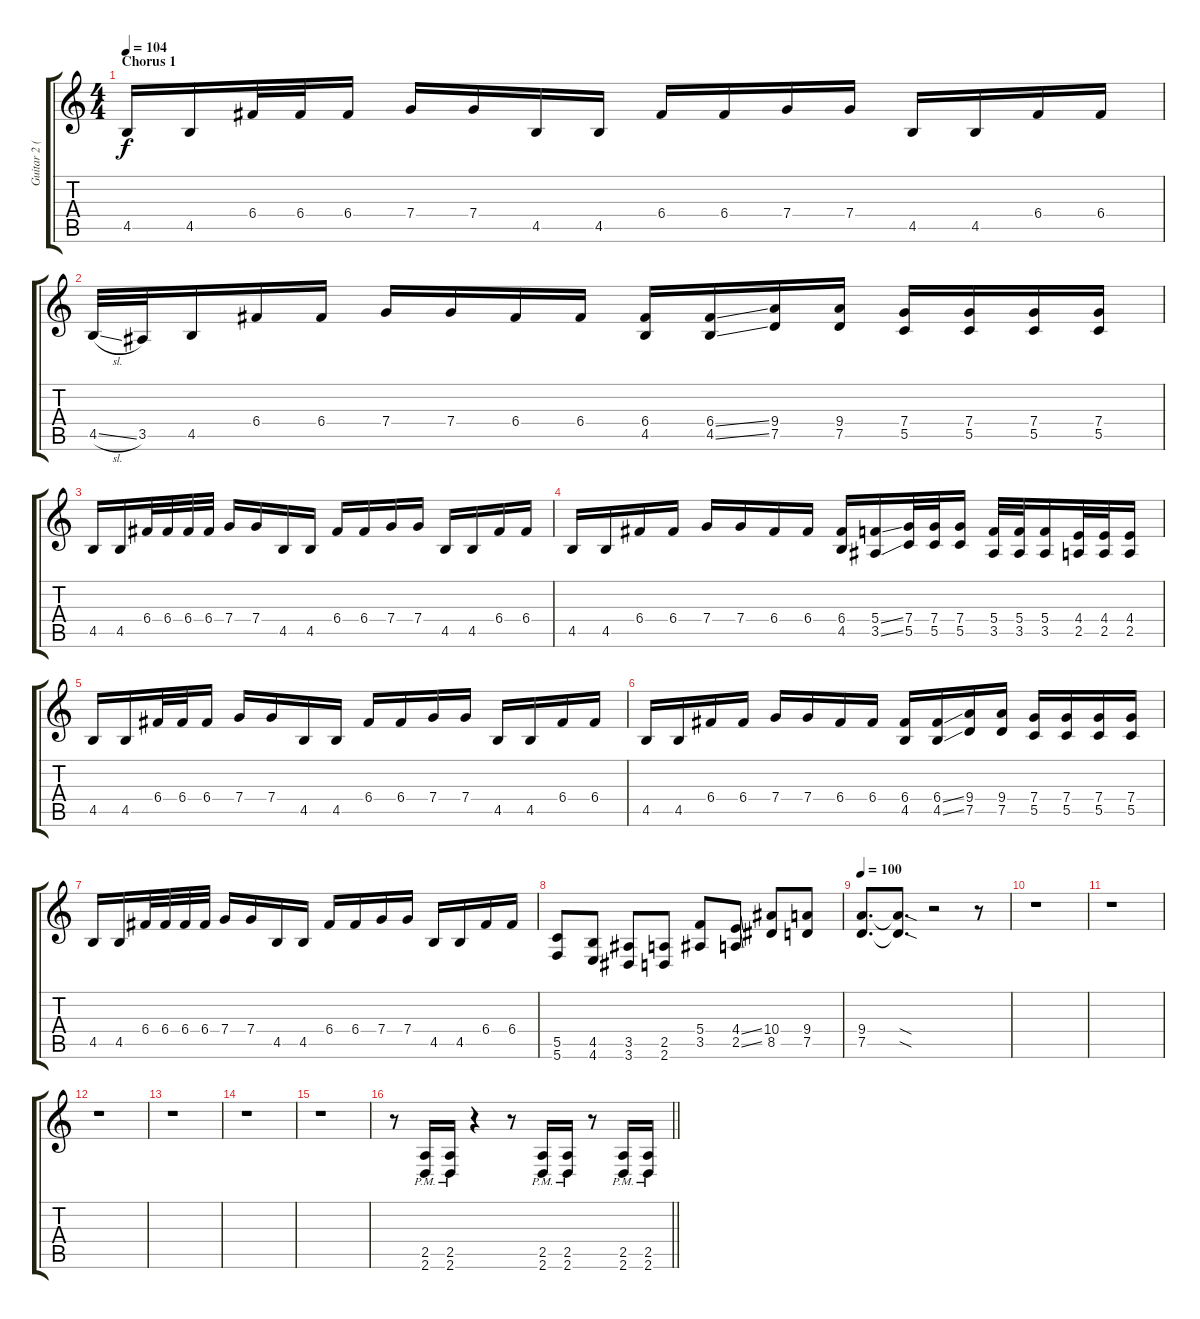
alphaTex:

\track ("Guitar 2 (Distortion)" "Guitar 2 (") {instrument distortionguitar}
\staff {score tabs}
\tuning (D4 A3 F3 C3 G2 C2) {hide}
\ts (4 4)
\section ("" "Chorus 1")
\tempo 104
\clef g2
\ks c
4.5.16{dy f} 4.5.16 6.4.32 6.4.32 6.4.16 7.4.16 7.4.16 4.5.16 4.5.16 6.4.16 6.4.16 7.4.16 7.4.16 4.5.16 4.5.16 6.4.16 6.4.16 |
4.5{sl}.32 3.5.32 4.5.16 6.4.16 6.4.16 7.4.16 7.4.16 6.4.16 6.4.16 (6.4 4.5).16 (6.4{ss} 4.5{ss}).16 (9.4 7.5).16 (9.4 7.5).16 (7.4 5.5).16 (7.4 5.5).16 (7.4 5.5).16 (7.4 5.5).16 |
4.5.16 4.5.16 6.4.32 6.4.32 6.4.32 6.4.32 7.4.16 7.4.16 4.5.16 4.5.16 6.4.16 6.4.16 7.4.16 7.4.16 4.5.16 4.5.16 6.4.16 6.4.16 |
4.5.16 4.5.16 6.4.16 6.4.16 7.4.16 7.4.16 6.4.16 6.4.16 (6.4 4.5).16 (5.4{ss} 3.5{ss}).16 (7.4 5.5).32 (7.4 5.5).32 (7.4 5.5).16 (5.4 3.5).32 (5.4 3.5).32 (5.4 3.5).16 (4.4 2.5).32 (4.4 2.5).32 (4.4 2.5).16 |
4.5.16 4.5.16 6.4.32 6.4.32 6.4.16 7.4.16 7.4.16 4.5.16 4.5.16 6.4.16 6.4.16 7.4.16 7.4.16 4.5.16 4.5.16 6.4.16 6.4.16 |
4.5.16 4.5.16 6.4.16 6.4.16 7.4.16 7.4.16 6.4.16 6.4.16 (6.4 4.5).16 (6.4{ss} 4.5{ss}).16 (9.4 7.5).16 (9.4 7.5).16 (7.4 5.5).16 (7.4 5.5).16 (7.4 5.5).16 (7.4 5.5).16 |
4.5.16 4.5.16 6.4.32 6.4.32 6.4.32 6.4.32 7.4.16 7.4.16 4.5.16 4.5.16 6.4.16 6.4.16 7.4.16 7.4.16 4.5.16 4.5.16 6.4.16 6.4.16 |
(5.5 5.6).8 (4.5 4.6).8 (3.5 3.6).8 (2.5 2.6).8 (5.4 3.5).8 (4.4{ss} 2.5{ss}).8 (10.4 8.5).8 (9.4 7.5).8 |
\tempo 100
(9.4 7.5).8{d} (9.4{sod t} 7.5{sod t}).8{d} r.2 r.8 |
r.1 |
r.1 |
r.1 |
r.1 |
r.1 |
r.1 |
\barLineRight lightlight
r.8 (2.5{pm} 2.6{pm}).16 (2.5{pm} 2.6{pm}).16 r.4 r.8 (2.5{pm} 2.6{pm}).16 (2.5{pm} 2.6{pm}).16 r.8 (2.5{pm} 2.6{pm}).16 (2.5{pm} 2.6{pm}).16
